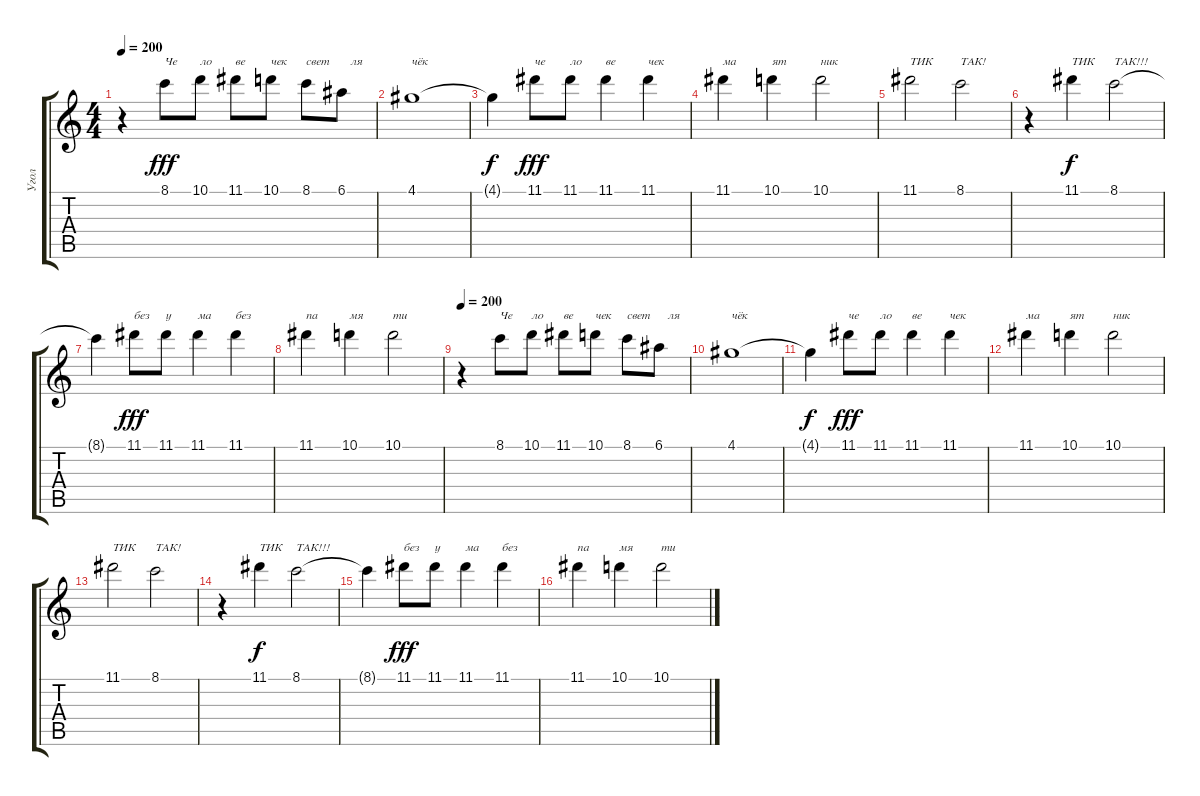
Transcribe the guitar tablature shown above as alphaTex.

\track ("Угол" "Угол") {instrument electricguitarmuted}
\staff {score tabs}
\tuning (E4 B3 G3 D3 A2 E2) {hide}
\ts (4 4)
\tempo 200
\clef g2
\ks c
r.4{dy f} 8.1.8{txt "Че" dy fff} 10.1.8{txt "ло"} 11.1.8{txt "ве"} 10.1.8{txt "чек"} 8.1.8{txt "свет"} 6.1.8{txt "   ля"} |
4.1.1{txt "чёк"} |
4.1{t}.4{dy f} 11.1.8{txt "че" dy fff} 11.1.8{txt "ло"} 11.1.4{txt "ве"} 11.1.4{txt "чек"} |
11.1.4{txt "ма"} 10.1.4{txt "ят"} 10.1.2{txt "ник"} |
11.1.2{txt "ТИК"} 8.1.2{txt "ТАК!"} |
r.4 11.1.4{txt "ТИК" dy f} 8.1.2{txt "ТАК!!!"} |
8.1{t}.4 11.1.8{txt "без" dy fff} 11.1.8{txt "у"} 11.1.4{txt "ма"} 11.1.4{txt "без"} |
11.1.4{txt "па"} 10.1.4{txt "мя"} 10.1.2{txt "ти"} |
\tempo 200
r.4 8.1.8{txt "Че"} 10.1.8{txt "ло"} 11.1.8{txt "ве"} 10.1.8{txt "чек"} 8.1.8{txt "свет"} 6.1.8{txt "   ля"} |
4.1.1{txt "чёк"} |
4.1{t}.4{dy f} 11.1.8{txt "че" dy fff} 11.1.8{txt "ло"} 11.1.4{txt "ве"} 11.1.4{txt "чек"} |
11.1.4{txt "ма"} 10.1.4{txt "ят"} 10.1.2{txt "ник"} |
11.1.2{txt "ТИК"} 8.1.2{txt "ТАК!"} |
r.4 11.1.4{txt "ТИК" dy f} 8.1.2{txt "ТАК!!!"} |
8.1{t}.4 11.1.8{txt "без" dy fff} 11.1.8{txt "у"} 11.1.4{txt "ма"} 11.1.4{txt "без"} |
11.1.4{txt "па"} 10.1.4{txt "мя"} 10.1.2{txt "ти"}
